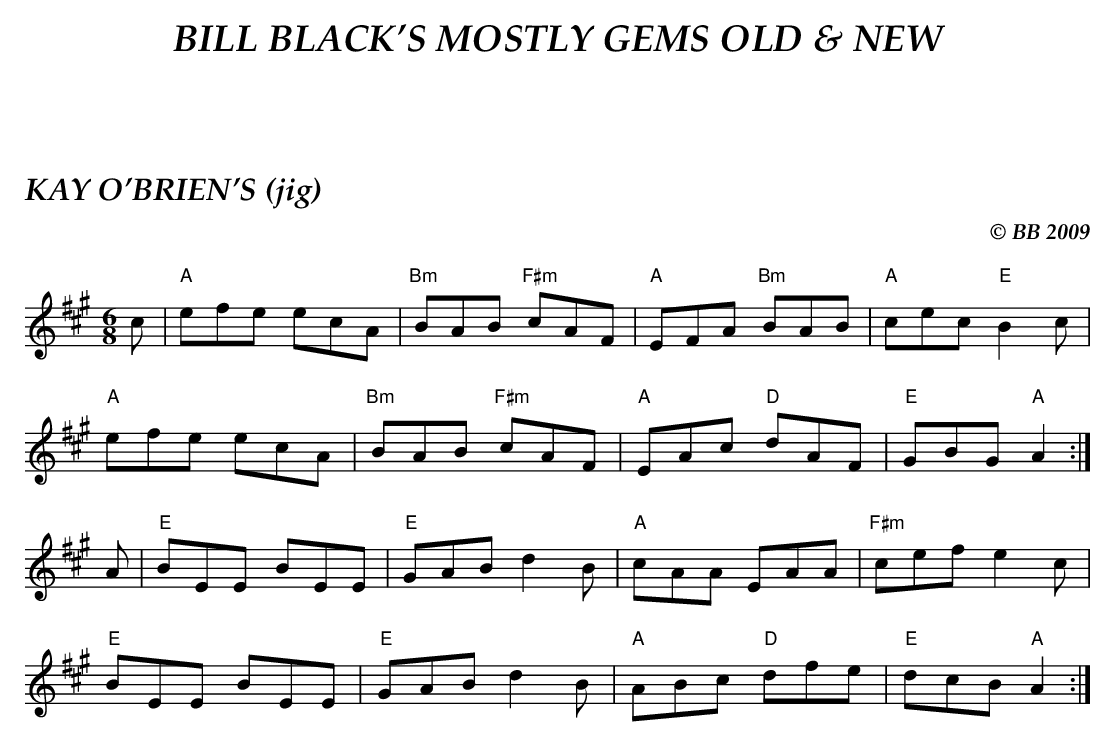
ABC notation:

X:1
T:KAY O'BRIEN'S (jig)
C:© BB 2009
M:6/8
L:1/8
Q:1/4=160
K:A
c|"A"efe ecA|"Bm"BAB "F#m" cAF|"A"EFA "Bm"BAB|"A"cec "E"B2c|
"A"efe ecA|"Bm"BAB "F#m"cAF|"A"EAc "D"dAF|"E"GBG "A"A2 :|
A|"E"BEE BEE|"E"GAB d2B| "A"cAA EAA|"F#m"cef e2c|
"E"BEE BEE|"E"GAB d2B|"A"ABc "D"dfe|"E"dcB "A"A2 :|
